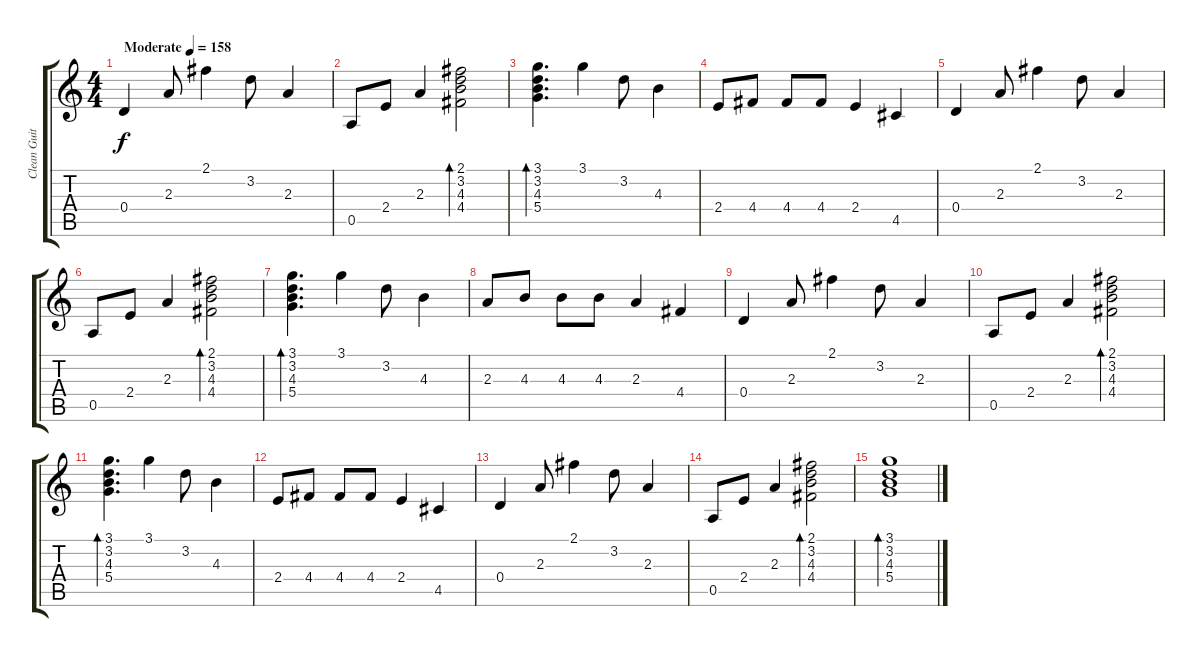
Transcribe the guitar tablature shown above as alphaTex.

\track ("Clean Guitar" "Clean Guit") {instrument electricguitarclean}
\staff {score tabs}
\tuning (E4 B3 G3 D3 A2 E2) {hide}
\ts (4 4)
\tempo (158 "Moderate")
\clef g2
\ks c
0.4.4{dy f instrument electricguitarclean} 2.3.8 2.1.4 3.2.8 2.3.4 |
0.5.8 2.4.8 2.3.4 (2.1 3.2 4.3 4.4).2{bd 240} |
(3.1 3.2 4.3 5.4).4{d bd 120} 3.1.4 3.2.8 4.3.4 |
2.4.8 4.4.8 4.4.8 4.4.8 2.4.4 4.5.4 |
0.4.4 2.3.8 2.1.4 3.2.8 2.3.4 |
0.5.8 2.4.8 2.3.4 (2.1 3.2 4.3 4.4).2{bd 240} |
(3.1 3.2 4.3 5.4).4{d bd 120} 3.1.4 3.2.8 4.3.4 |
2.3.8 4.3.8 4.3.8 4.3.8 2.3.4 4.4.4 |
0.4.4 2.3.8 2.1.4 3.2.8 2.3.4 |
0.5.8 2.4.8 2.3.4 (2.1 3.2 4.3 4.4).2{bd 240} |
(3.1 3.2 4.3 5.4).4{d bd 120} 3.1.4 3.2.8 4.3.4 |
2.4.8 4.4.8 4.4.8 4.4.8 2.4.4 4.5.4 |
0.4.4 2.3.8 2.1.4 3.2.8 2.3.4 |
0.5.8 2.4.8 2.3.4 (2.1 3.2 4.3 4.4).2{bd 240} |
(3.1 3.2 4.3 5.4).1{bd 120}
